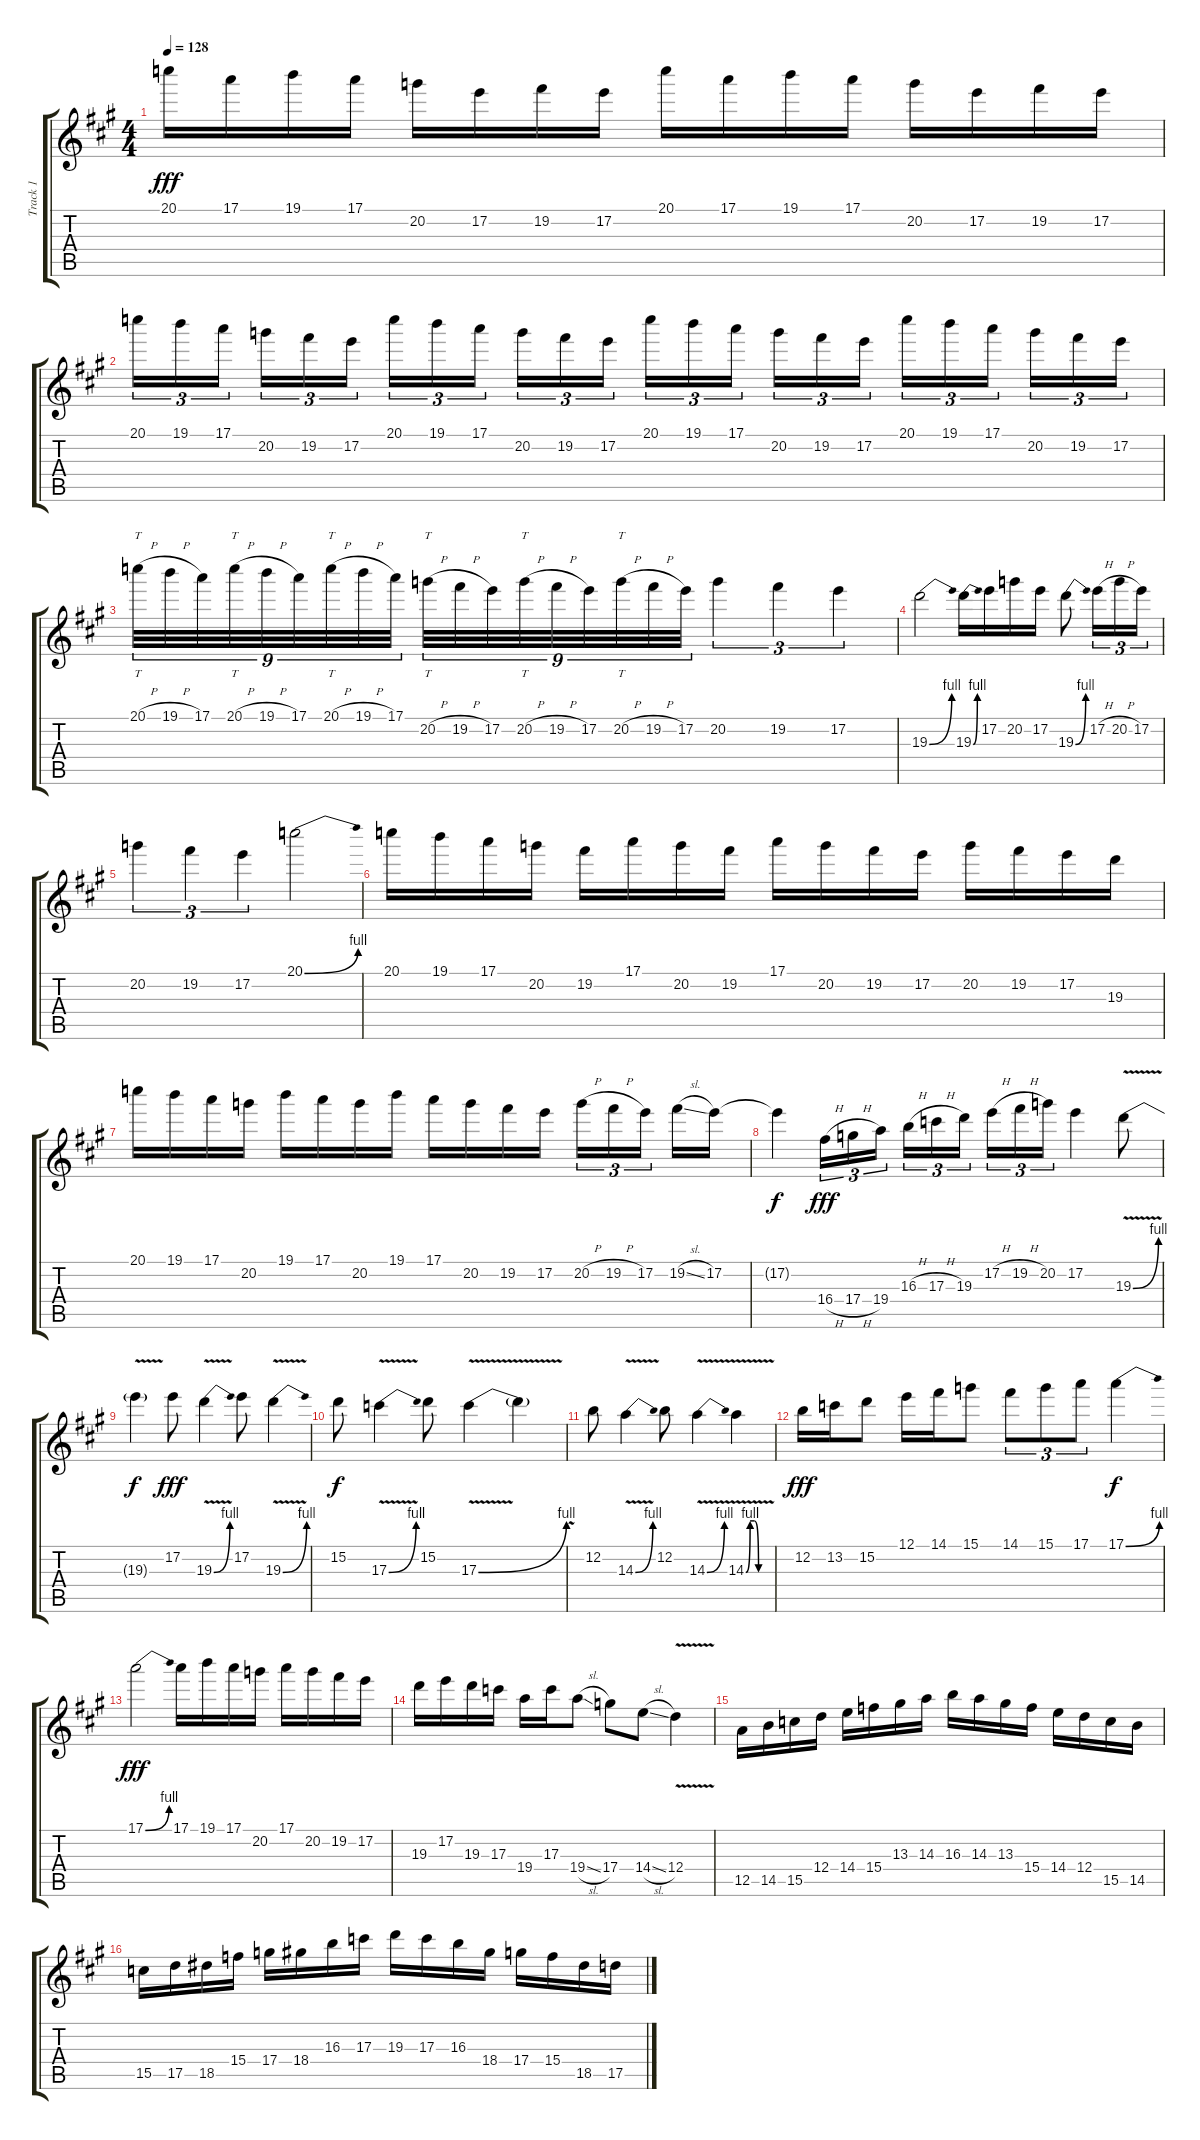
\track ("Track 1" "Track 1") {instrument overdrivenguitar}
\staff {score tabs}
\tuning (E4 B3 G3 D3 A2 E2) {hide}
\ts (4 4)
\tempo 128
\clef g2
\ks a
20.1.16{dy fff} 17.1.16 19.1.16 17.1.16 20.2.16 17.2.16 19.2.16 17.2.16 20.1.16 17.1.16 19.1.16 17.1.16 20.2.16 17.2.16 19.2.16 17.2.16 |
20.1.16{tu (3 2)} 19.1.16{tu (3 2)} 17.1.16{tu (3 2) beam splitsecondary} 20.2.16{tu (3 2)} 19.2.16{tu (3 2)} 17.2.16{tu (3 2)} 20.1.16{tu (3 2)} 19.1.16{tu (3 2)} 17.1.16{tu (3 2) beam splitsecondary} 20.2.16{tu (3 2)} 19.2.16{tu (3 2)} 17.2.16{tu (3 2)} 20.1.16{tu (3 2)} 19.1.16{tu (3 2)} 17.1.16{tu (3 2) beam splitsecondary} 20.2.16{tu (3 2)} 19.2.16{tu (3 2)} 17.2.16{tu (3 2)} 20.1.16{tu (3 2)} 19.1.16{tu (3 2)} 17.1.16{tu (3 2) beam splitsecondary} 20.2.16{tu (3 2)} 19.2.16{tu (3 2)} 17.2.16{tu (3 2)} |
20.1{h}.32{tt tu (9 8)} 19.1{h}.32{tu (9 8)} 17.1.32{tu (9 8)} 20.1{h}.32{tt tu (9 8)} 19.1{h}.32{tu (9 8)} 17.1.32{tu (9 8)} 20.1{h}.32{tt tu (9 8)} 19.1{h}.32{tu (9 8)} 17.1.32{tu (9 8)} 20.2{h}.32{tt tu (9 8)} 19.2{h}.32{tu (9 8)} 17.2.32{tu (9 8)} 20.2{h}.32{tt tu (9 8)} 19.2{h}.32{tu (9 8)} 17.2.32{tu (9 8)} 20.2{h}.32{tt tu (9 8)} 19.2{h}.32{tu (9 8)} 17.2.32{tu (9 8)} 20.2.4{tu (3 2)} 19.2.4{tu (3 2)} 17.2.4{tu (3 2)} |
19.3{be (bend 0 0 60 4)}.2 19.3{be (bend 0 0 60 4)}.16 17.2.16 20.2.16 17.2.16 19.3{be (bend 0 0 60 4)}.8 17.2{h}.16{tu (3 2)} 20.2{h}.16{tu (3 2)} 17.2.16{tu (3 2)} |
20.2.4{tu (3 2)} 19.2.4{tu (3 2)} 17.2.4{tu (3 2)} 20.1{be (bend 0 0 60 4)}.2 |
20.1.16 19.1.16 17.1.16 20.2.16 19.2.16 17.1.16 20.2.16 19.2.16 17.1.16 20.2.16 19.2.16 17.2.16 20.2.16 19.2.16 17.2.16 19.3.16 |
20.1.16 19.1.16 17.1.16 20.2.16 19.1.16 17.1.16 20.2.16 19.1.16 17.1.16 20.2.16 19.2.16 17.2.16 20.2{h}.16{tu (3 2)} 19.2{h}.16{tu (3 2)} 17.2.16{tu (3 2) beam splitsecondary} 19.2{sl}.16 17.2.16 |
17.2{t}.4{dy f} 16.4{h}.16{tu (3 2) dy fff} 17.4{h}.16{tu (3 2)} 19.4.16{tu (3 2) beam splitsecondary} 16.3{h}.16{tu (3 2)} 17.3{h}.16{tu (3 2)} 19.3.16{tu (3 2)} 17.2{h}.16{tu (3 2)} 19.2{h}.16{tu (3 2)} 20.2.16{tu (3 2)} 17.2.4 19.3{be (bend 0 0 60 4) v}.8 |
19.3{v t}.4{dy f} 17.2.8{dy fff} 19.3{be (bend 0 0 60 4) v}.4 17.2.8 19.3{be (bend 0 0 60 4) v}.4 |
15.2.8{dy f} 17.3{be (bend 0 0 60 4) v}.4 15.2.8 17.3{be (bend 0 0 60 4) v}.4 17.3{v t}.4 |
12.2.8 14.3{be (bend 0 0 60 4) v}.4 12.2.8 14.3{be (bend 0 0 60 4) v}.4 14.3{be (custom 0 0 10 4 20 4 30 0 60 0) v}.4 |
12.2.16{dy fff} 13.2.16 15.2.8 12.1.16 14.1.16 15.1.8 14.1.8{tu (3 2)} 15.1.8{tu (3 2)} 17.1.8{tu (3 2)} 17.1{be (bend 0 0 60 4)}.4{dy f} |
17.1{be (bend 0 0 60 4)}.2{dy fff} 17.1.16 19.1.16 17.1.16 20.2.16 17.1.16 20.2.16 19.2.16 17.2.16 |
19.3.16 17.2.16 19.3.16 17.3.16 19.4.16 17.3.16 19.4{sl}.8 17.4.8 14.4{sl}.8 12.4{v}.4 |
12.5.16 14.5.16 15.5.16 12.4.16 14.4.16 15.4.16 13.3.16 14.3.16 16.3.16 14.3.16 13.3.16 15.4.16 14.4.16 12.4.16 15.5.16 14.5.16 |
15.5.16 17.5.16 18.5.16 15.4.16 17.4.16 18.4.16 16.3.16 17.3.16 19.3.16 17.3.16 16.3.16 18.4.16 17.4.16 15.4.16 18.5.16 17.5.16
